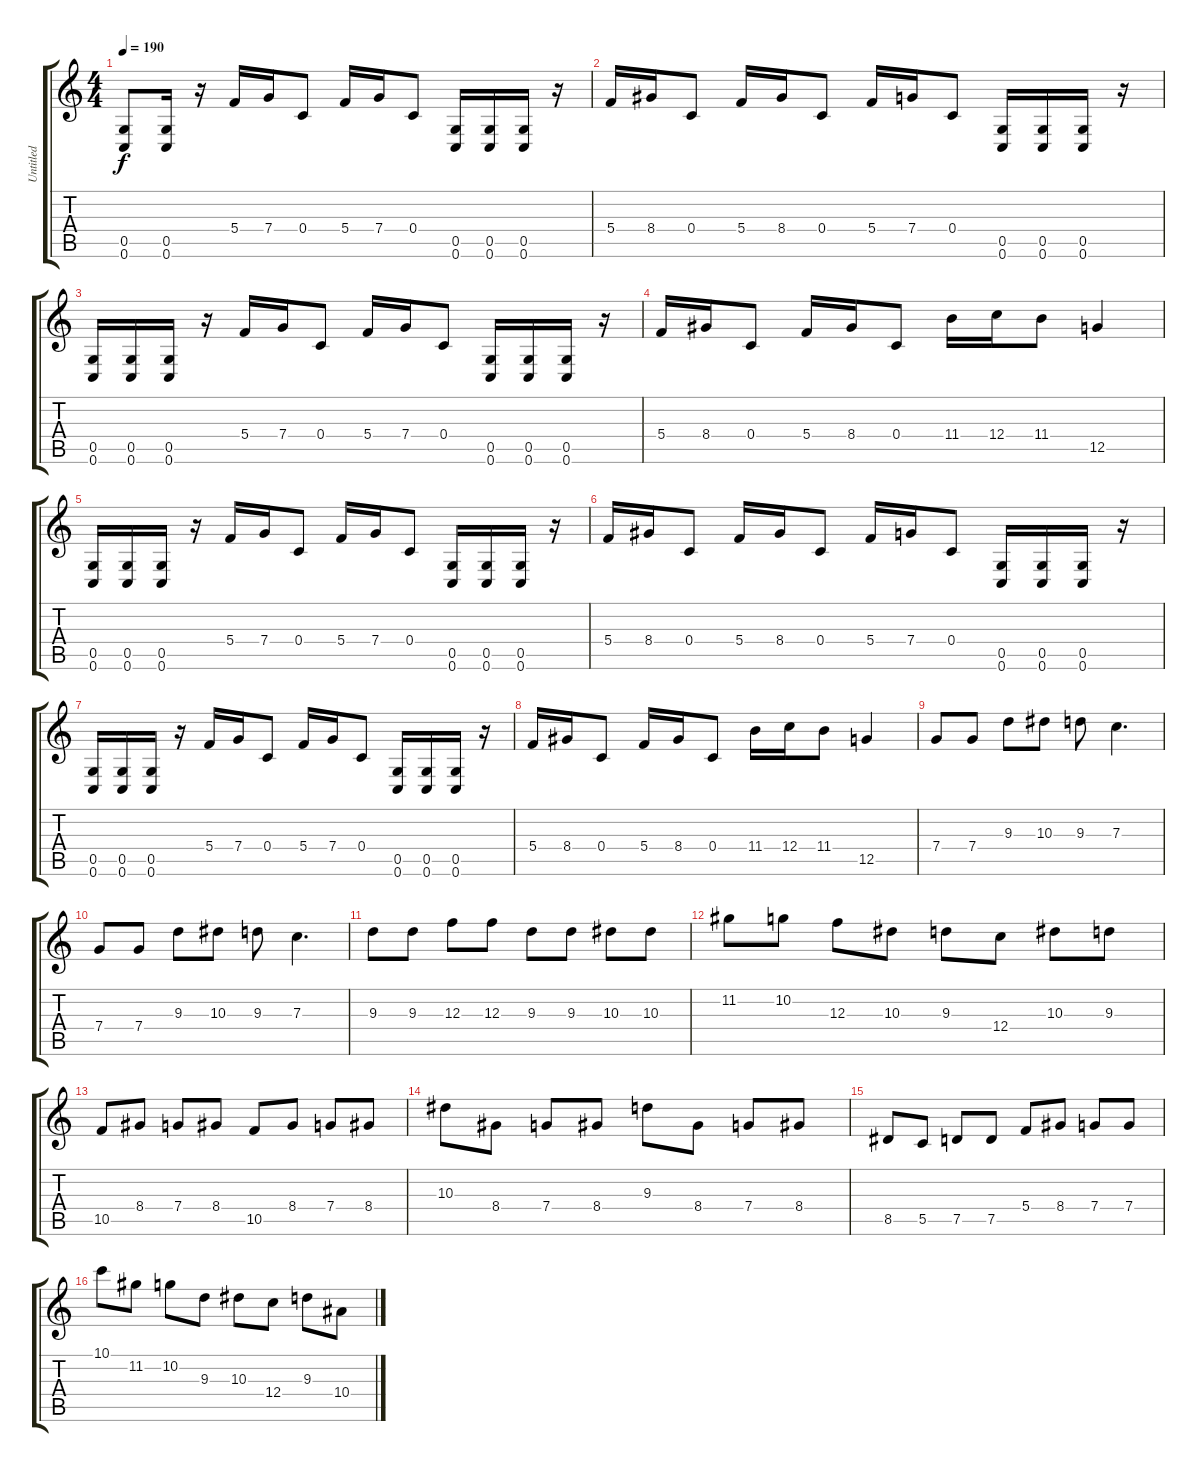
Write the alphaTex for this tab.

\track ("Untitled" "Untitled") {instrument distortionguitar}
\staff {score tabs}
\tuning (D4 A3 F3 C3 G2 C2) {hide}
\ts (4 4)
\tempo 190
\clef g2
\ks c
(0.5{t} 0.6{t}).8{dy f} (0.5 0.6).16 r.16 5.4.16 7.4.16 0.4.8 5.4.16 7.4.16 0.4.8 (0.5 0.6).16 (0.5 0.6).16 (0.5 0.6).16 r.16 |
5.4.16 8.4.16 0.4.8 5.4.16 8.4.16 0.4.8 5.4.16 7.4.16 0.4.8 (0.5 0.6).16 (0.5 0.6).16 (0.5 0.6).16 r.16 |
(0.5 0.6).16 (0.5 0.6).16 (0.5 0.6).16 r.16 5.4.16 7.4.16 0.4.8 5.4.16 7.4.16 0.4.8 (0.5 0.6).16 (0.5 0.6).16 (0.5 0.6).16 r.16 |
5.4.16 8.4.16 0.4.8 5.4.16 8.4.16 0.4.8 11.4.16 12.4.16 11.4.8 12.5.4 |
(0.5 0.6).16 (0.5 0.6).16 (0.5 0.6).16 r.16 5.4.16 7.4.16 0.4.8 5.4.16 7.4.16 0.4.8 (0.5 0.6).16 (0.5 0.6).16 (0.5 0.6).16 r.16 |
5.4.16 8.4.16 0.4.8 5.4.16 8.4.16 0.4.8 5.4.16 7.4.16 0.4.8 (0.5 0.6).16 (0.5 0.6).16 (0.5 0.6).16 r.16 |
(0.5 0.6).16 (0.5 0.6).16 (0.5 0.6).16 r.16 5.4.16 7.4.16 0.4.8 5.4.16 7.4.16 0.4.8 (0.5 0.6).16 (0.5 0.6).16 (0.5 0.6).16 r.16 |
5.4.16 8.4.16 0.4.8 5.4.16 8.4.16 0.4.8 11.4.16 12.4.16 11.4.8 12.5.4 |
7.4.8 7.4.8 9.3.8 10.3.8 9.3.8 7.3.4{d} |
7.4.8 7.4.8 9.3.8 10.3.8 9.3.8 7.3.4{d} |
9.3.8 9.3.8 12.3.8 12.3.8 9.3.8 9.3.8 10.3.8 10.3.8 |
11.2.8 10.2.8 12.3.8 10.3.8 9.3.8 12.4.8 10.3.8 9.3.8 |
10.5.8 8.4.8 7.4.8 8.4.8 10.5.8 8.4.8 7.4.8 8.4.8 |
10.3.8 8.4.8 7.4.8 8.4.8 9.3.8 8.4.8 7.4.8 8.4.8 |
8.5.8 5.5.8 7.5.8 7.5.8 5.4.8 8.4.8 7.4.8 7.4.8 |
10.1.8 11.2.8 10.2.8 9.3.8 10.3.8 12.4.8 9.3.8 10.4.8
